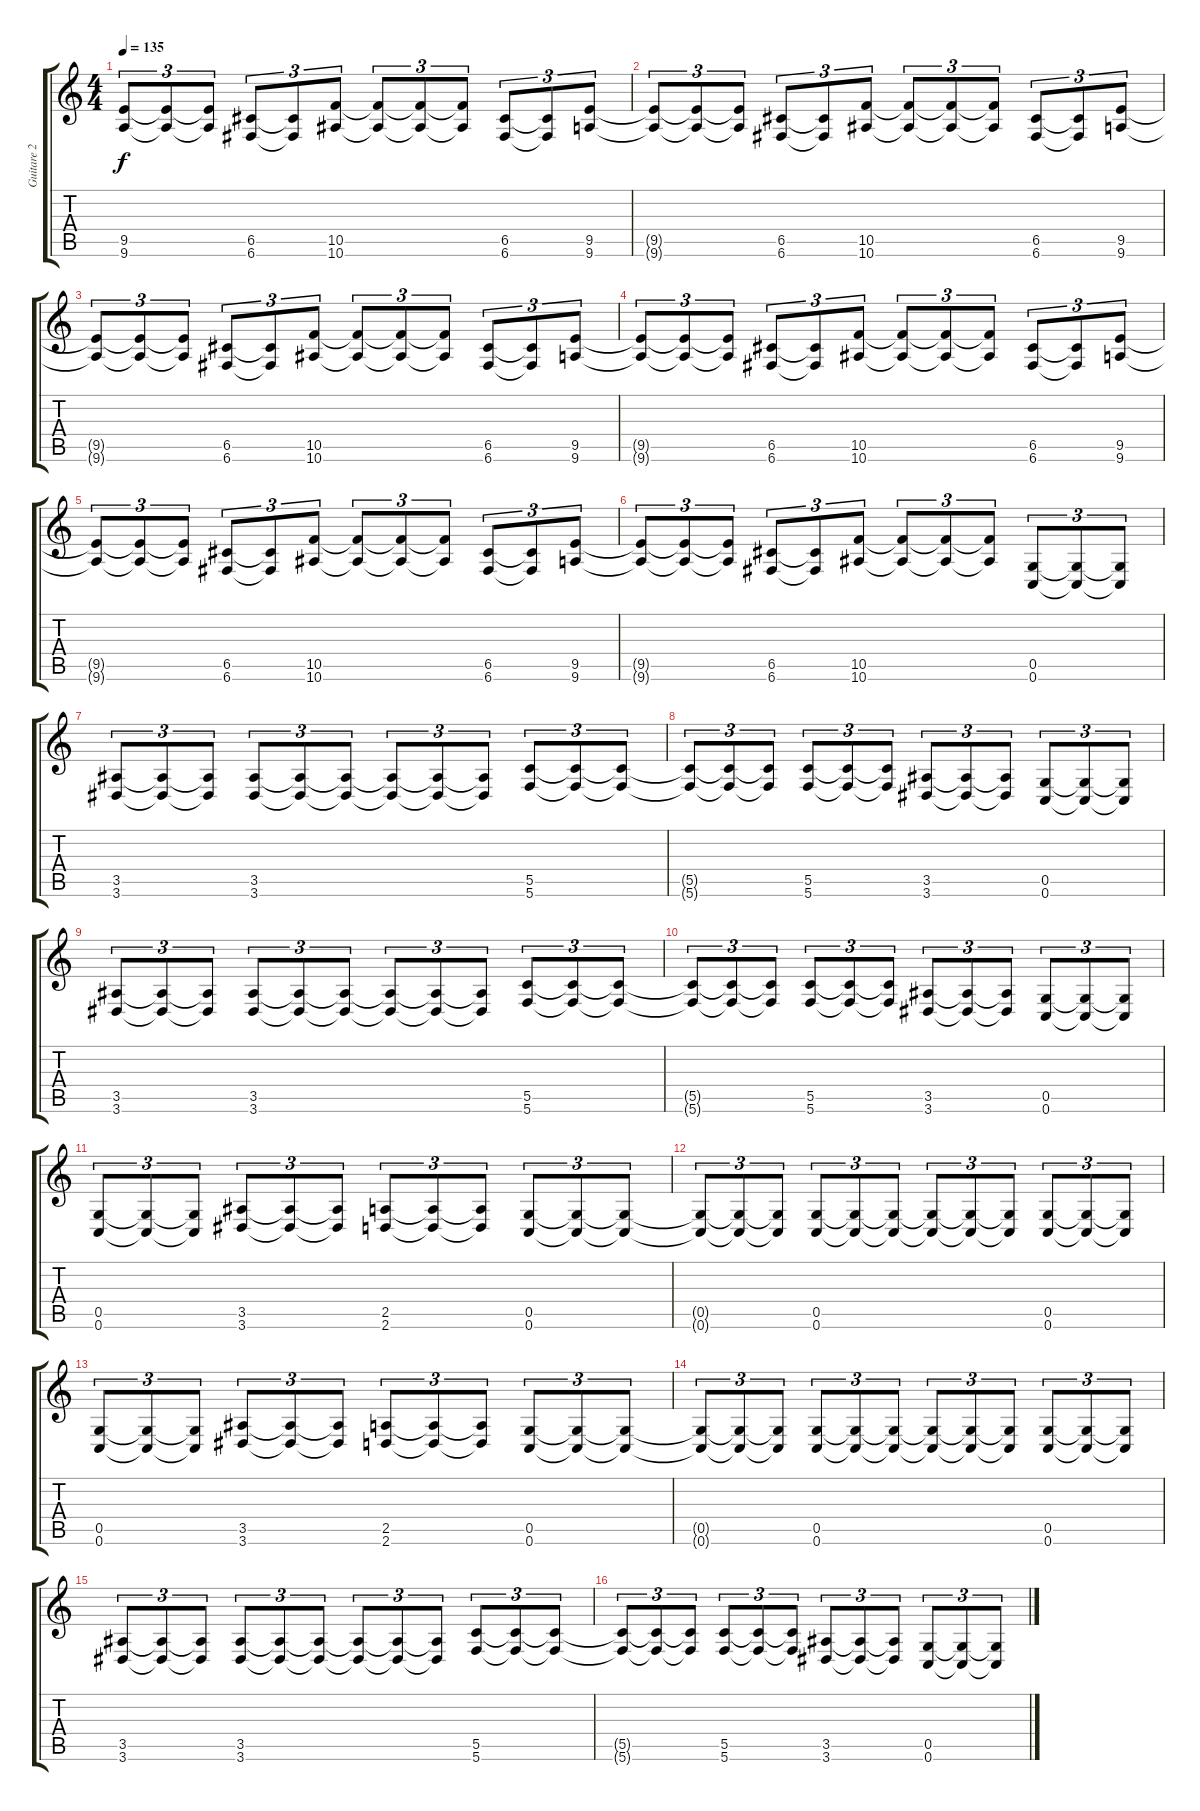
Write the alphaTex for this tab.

\track ("Guitare 2" "Guitare 2") {instrument distortionguitar}
\staff {score tabs}
\tuning (D4 A3 F3 C3 G2 C2) {hide}
\ts (4 4)
\tempo 135
\clef g2
\ks c
(9.5{t} 9.6{t}).8{tu (3 2) dy f} (9.5{t} 9.6{t}).8{tu (3 2)} (9.5{t} 9.6{t}).8{tu (3 2)} (6.5 6.6).8{tu (3 2)} (6.5{t} 6.6{t}).8{tu (3 2)} (10.5 10.6).8{tu (3 2)} (10.5{t} 10.6{t}).8{tu (3 2)} (10.5{t} 10.6{t}).8{tu (3 2)} (10.5{t} 10.6{t}).8{tu (3 2)} (6.5 6.6).8{tu (3 2)} (6.5{t} 6.6{t}).8{tu (3 2)} (9.5 9.6).8{tu (3 2)} |
(9.5{t} 9.6{t}).8{tu (3 2)} (9.5{t} 9.6{t}).8{tu (3 2)} (9.5{t} 9.6{t}).8{tu (3 2)} (6.5 6.6).8{tu (3 2)} (6.5{t} 6.6{t}).8{tu (3 2)} (10.5 10.6).8{tu (3 2)} (10.5{t} 10.6{t}).8{tu (3 2)} (10.5{t} 10.6{t}).8{tu (3 2)} (10.5{t} 10.6{t}).8{tu (3 2)} (6.5 6.6).8{tu (3 2)} (6.5{t} 6.6{t}).8{tu (3 2)} (9.5 9.6).8{tu (3 2)} |
(9.5{t} 9.6{t}).8{tu (3 2)} (9.5{t} 9.6{t}).8{tu (3 2)} (9.5{t} 9.6{t}).8{tu (3 2)} (6.5 6.6).8{tu (3 2)} (6.5{t} 6.6{t}).8{tu (3 2)} (10.5 10.6).8{tu (3 2)} (10.5{t} 10.6{t}).8{tu (3 2)} (10.5{t} 10.6{t}).8{tu (3 2)} (10.5{t} 10.6{t}).8{tu (3 2)} (6.5 6.6).8{tu (3 2)} (6.5{t} 6.6{t}).8{tu (3 2)} (9.5 9.6).8{tu (3 2)} |
(9.5{t} 9.6{t}).8{tu (3 2)} (9.5{t} 9.6{t}).8{tu (3 2)} (9.5{t} 9.6{t}).8{tu (3 2)} (6.5 6.6).8{tu (3 2)} (6.5{t} 6.6{t}).8{tu (3 2)} (10.5 10.6).8{tu (3 2)} (10.5{t} 10.6{t}).8{tu (3 2)} (10.5{t} 10.6{t}).8{tu (3 2)} (10.5{t} 10.6{t}).8{tu (3 2)} (6.5 6.6).8{tu (3 2)} (6.5{t} 6.6{t}).8{tu (3 2)} (9.5 9.6).8{tu (3 2)} |
(9.5{t} 9.6{t}).8{tu (3 2)} (9.5{t} 9.6{t}).8{tu (3 2)} (9.5{t} 9.6{t}).8{tu (3 2)} (6.5 6.6).8{tu (3 2)} (6.5{t} 6.6{t}).8{tu (3 2)} (10.5 10.6).8{tu (3 2)} (10.5{t} 10.6{t}).8{tu (3 2)} (10.5{t} 10.6{t}).8{tu (3 2)} (10.5{t} 10.6{t}).8{tu (3 2)} (6.5 6.6).8{tu (3 2)} (6.5{t} 6.6{t}).8{tu (3 2)} (9.5 9.6).8{tu (3 2)} |
(9.5{t} 9.6{t}).8{tu (3 2)} (9.5{t} 9.6{t}).8{tu (3 2)} (9.5{t} 9.6{t}).8{tu (3 2)} (6.5 6.6).8{tu (3 2)} (6.5{t} 6.6{t}).8{tu (3 2)} (10.5 10.6).8{tu (3 2)} (10.5{t} 10.6{t}).8{tu (3 2)} (10.5{t} 10.6{t}).8{tu (3 2)} (10.5{t} 10.6{t}).8{tu (3 2)} (0.5 0.6).8{tu (3 2)} (0.5{t} 0.6{t}).8{tu (3 2)} (0.5{t} 0.6{t}).8{tu (3 2)} |
(3.5 3.6).8{tu (3 2)} (3.5{t} 3.6{t}).8{tu (3 2)} (3.5{t} 3.6{t}).8{tu (3 2)} (3.5 3.6).8{tu (3 2)} (3.5{t} 3.6{t}).8{tu (3 2)} (3.5{t} 3.6{t}).8{tu (3 2)} (3.5{t} 3.6{t}).8{tu (3 2)} (3.5{t} 3.6{t}).8{tu (3 2)} (3.5{t} 3.6{t}).8{tu (3 2)} (5.5 5.6).8{tu (3 2)} (5.5{t} 5.6{t}).8{tu (3 2)} (5.5{t} 5.6{t}).8{tu (3 2)} |
(5.5{t} 5.6{t}).8{tu (3 2)} (5.5{t} 5.6{t}).8{tu (3 2)} (5.5{t} 5.6{t}).8{tu (3 2)} (5.5 5.6).8{tu (3 2)} (5.5{t} 5.6{t}).8{tu (3 2)} (5.5{t} 5.6{t}).8{tu (3 2)} (3.5 3.6).8{tu (3 2)} (3.5{t} 3.6{t}).8{tu (3 2)} (3.5{t} 3.6{t}).8{tu (3 2)} (0.5 0.6).8{tu (3 2)} (0.5{t} 0.6{t}).8{tu (3 2)} (0.5{t} 0.6{t}).8{tu (3 2)} |
(3.5 3.6).8{tu (3 2)} (3.5{t} 3.6{t}).8{tu (3 2)} (3.5{t} 3.6{t}).8{tu (3 2)} (3.5 3.6).8{tu (3 2)} (3.5{t} 3.6{t}).8{tu (3 2)} (3.5{t} 3.6{t}).8{tu (3 2)} (3.5{t} 3.6{t}).8{tu (3 2)} (3.5{t} 3.6{t}).8{tu (3 2)} (3.5{t} 3.6{t}).8{tu (3 2)} (5.5 5.6).8{tu (3 2)} (5.5{t} 5.6{t}).8{tu (3 2)} (5.5{t} 5.6{t}).8{tu (3 2)} |
(5.5{t} 5.6{t}).8{tu (3 2)} (5.5{t} 5.6{t}).8{tu (3 2)} (5.5{t} 5.6{t}).8{tu (3 2)} (5.5 5.6).8{tu (3 2)} (5.5{t} 5.6{t}).8{tu (3 2)} (5.5{t} 5.6{t}).8{tu (3 2)} (3.5 3.6).8{tu (3 2)} (3.5{t} 3.6{t}).8{tu (3 2)} (3.5{t} 3.6{t}).8{tu (3 2)} (0.5 0.6).8{tu (3 2)} (0.5{t} 0.6{t}).8{tu (3 2)} (0.5{t} 0.6{t}).8{tu (3 2)} |
(0.5 0.6).8{tu (3 2)} (0.5{t} 0.6{t}).8{tu (3 2)} (0.5{t} 0.6{t}).8{tu (3 2)} (3.5 3.6).8{tu (3 2)} (3.5{t} 3.6{t}).8{tu (3 2)} (3.5{t} 3.6{t}).8{tu (3 2)} (2.5 2.6).8{tu (3 2)} (2.5{t} 2.6{t}).8{tu (3 2)} (2.5{t} 2.6{t}).8{tu (3 2)} (0.5 0.6).8{tu (3 2)} (0.5{t} 0.6{t}).8{tu (3 2)} (0.5{t} 0.6{t}).8{tu (3 2)} |
(0.5{t} 0.6{t}).8{tu (3 2)} (0.5{t} 0.6{t}).8{tu (3 2)} (0.5{t} 0.6{t}).8{tu (3 2)} (0.5 0.6).8{tu (3 2)} (0.5{t} 0.6{t}).8{tu (3 2)} (0.5{t} 0.6{t}).8{tu (3 2)} (0.5{t} 0.6{t}).8{tu (3 2)} (0.5{t} 0.6{t}).8{tu (3 2)} (0.5{t} 0.6{t}).8{tu (3 2)} (0.5 0.6).8{tu (3 2)} (0.5{t} 0.6{t}).8{tu (3 2)} (0.5{t} 0.6{t}).8{tu (3 2)} |
(0.5 0.6).8{tu (3 2)} (0.5{t} 0.6{t}).8{tu (3 2)} (0.5{t} 0.6{t}).8{tu (3 2)} (3.5 3.6).8{tu (3 2)} (3.5{t} 3.6{t}).8{tu (3 2)} (3.5{t} 3.6{t}).8{tu (3 2)} (2.5 2.6).8{tu (3 2)} (2.5{t} 2.6{t}).8{tu (3 2)} (2.5{t} 2.6{t}).8{tu (3 2)} (0.5 0.6).8{tu (3 2)} (0.5{t} 0.6{t}).8{tu (3 2)} (0.5{t} 0.6{t}).8{tu (3 2)} |
(0.5{t} 0.6{t}).8{tu (3 2)} (0.5{t} 0.6{t}).8{tu (3 2)} (0.5{t} 0.6{t}).8{tu (3 2)} (0.5 0.6).8{tu (3 2)} (0.5{t} 0.6{t}).8{tu (3 2)} (0.5{t} 0.6{t}).8{tu (3 2)} (0.5{t} 0.6{t}).8{tu (3 2)} (0.5{t} 0.6{t}).8{tu (3 2)} (0.5{t} 0.6{t}).8{tu (3 2)} (0.5 0.6).8{tu (3 2)} (0.5{t} 0.6{t}).8{tu (3 2)} (0.5{t} 0.6{t}).8{tu (3 2)} |
(3.5 3.6).8{tu (3 2)} (3.5{t} 3.6{t}).8{tu (3 2)} (3.5{t} 3.6{t}).8{tu (3 2)} (3.5 3.6).8{tu (3 2)} (3.5{t} 3.6{t}).8{tu (3 2)} (3.5{t} 3.6{t}).8{tu (3 2)} (3.5{t} 3.6{t}).8{tu (3 2)} (3.5{t} 3.6{t}).8{tu (3 2)} (3.5{t} 3.6{t}).8{tu (3 2)} (5.5 5.6).8{tu (3 2)} (5.5{t} 5.6{t}).8{tu (3 2)} (5.5{t} 5.6{t}).8{tu (3 2)} |
(5.5{t} 5.6{t}).8{tu (3 2)} (5.5{t} 5.6{t}).8{tu (3 2)} (5.5{t} 5.6{t}).8{tu (3 2)} (5.5 5.6).8{tu (3 2)} (5.5{t} 5.6{t}).8{tu (3 2)} (5.5{t} 5.6{t}).8{tu (3 2)} (3.5 3.6).8{tu (3 2)} (3.5{t} 3.6{t}).8{tu (3 2)} (3.5{t} 3.6{t}).8{tu (3 2)} (0.5 0.6).8{tu (3 2)} (0.5{t} 0.6{t}).8{tu (3 2)} (0.5{t} 0.6{t}).8{tu (3 2)}
